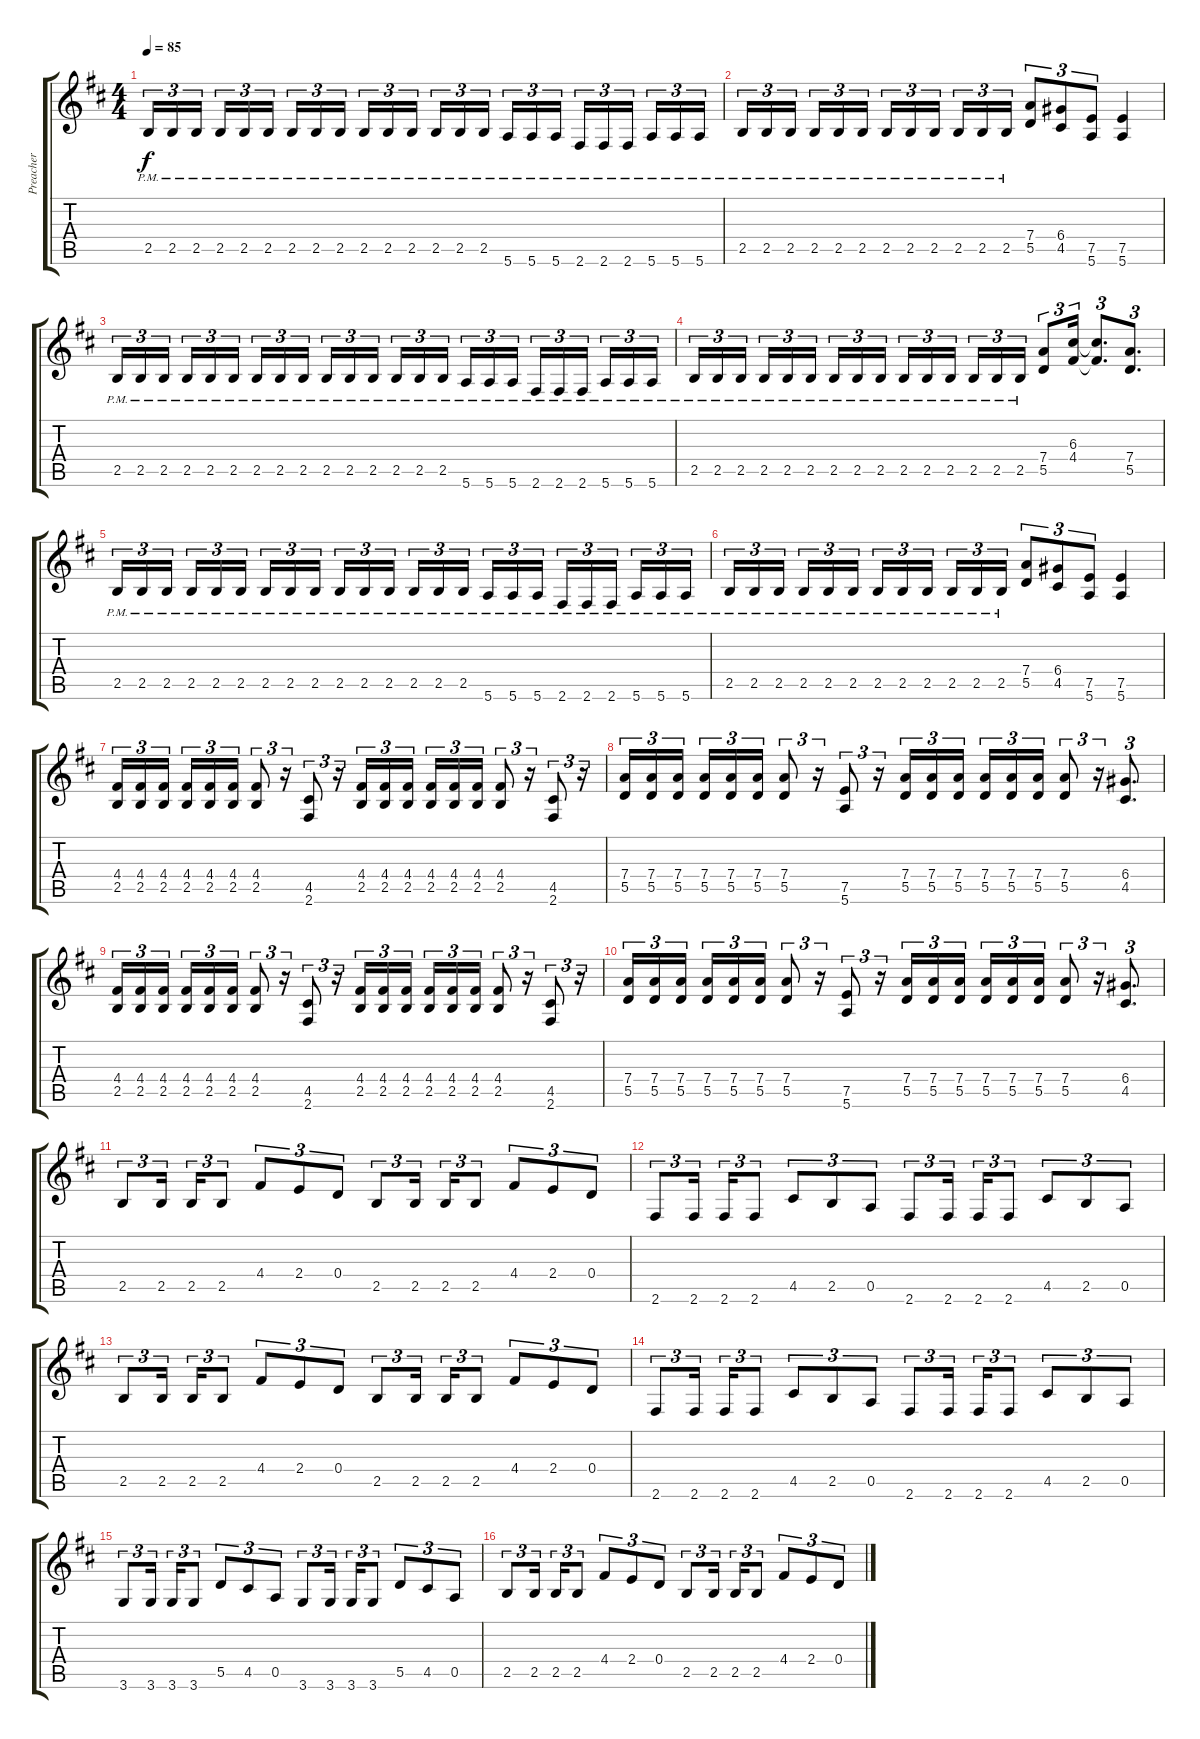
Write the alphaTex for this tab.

\track ("Preacher" "Preacher") {instrument distortionguitar}
\staff {score tabs}
\tuning (E4 B3 G3 D3 A2 E2) {hide}
\ts (4 4)
\tempo 85
\clef g2
\ks bminor
2.5{pm}.16{tu (3 2) dy f} 2.5{pm}.16{tu (3 2)} 2.5{pm}.16{tu (3 2) beam splitsecondary} 2.5{pm}.16{tu (3 2)} 2.5{pm}.16{tu (3 2)} 2.5{pm}.16{tu (3 2)} 2.5{pm}.16{tu (3 2)} 2.5{pm}.16{tu (3 2)} 2.5{pm}.16{tu (3 2) beam splitsecondary} 2.5{pm}.16{tu (3 2)} 2.5{pm}.16{tu (3 2)} 2.5{pm}.16{tu (3 2)} 2.5{pm}.16{tu (3 2)} 2.5{pm}.16{tu (3 2)} 2.5{pm}.16{tu (3 2) beam splitsecondary} 5.6{pm}.16{tu (3 2)} 5.6{pm}.16{tu (3 2)} 5.6{pm}.16{tu (3 2)} 2.6{pm}.16{tu (3 2)} 2.6{pm}.16{tu (3 2)} 2.6{pm}.16{tu (3 2) beam splitsecondary} 5.6{pm}.16{tu (3 2)} 5.6{pm}.16{tu (3 2)} 5.6{pm}.16{tu (3 2)} |
2.5{pm}.16{tu (3 2)} 2.5{pm}.16{tu (3 2)} 2.5{pm}.16{tu (3 2) beam splitsecondary} 2.5{pm}.16{tu (3 2)} 2.5{pm}.16{tu (3 2)} 2.5{pm}.16{tu (3 2)} 2.5{pm}.16{tu (3 2)} 2.5{pm}.16{tu (3 2)} 2.5{pm}.16{tu (3 2) beam splitsecondary} 2.5{pm}.16{tu (3 2)} 2.5{pm}.16{tu (3 2)} 2.5{pm}.16{tu (3 2)} (7.4 5.5).8{tu (3 2)} (6.4 4.5).8{tu (3 2)} (7.5 5.6).8{tu (3 2)} (7.5 5.6).4 |
2.5{pm}.16{tu (3 2)} 2.5{pm}.16{tu (3 2)} 2.5{pm}.16{tu (3 2) beam splitsecondary} 2.5{pm}.16{tu (3 2)} 2.5{pm}.16{tu (3 2)} 2.5{pm}.16{tu (3 2)} 2.5{pm}.16{tu (3 2)} 2.5{pm}.16{tu (3 2)} 2.5{pm}.16{tu (3 2) beam splitsecondary} 2.5{pm}.16{tu (3 2)} 2.5{pm}.16{tu (3 2)} 2.5{pm}.16{tu (3 2)} 2.5{pm}.16{tu (3 2)} 2.5{pm}.16{tu (3 2)} 2.5{pm}.16{tu (3 2) beam splitsecondary} 5.6{pm}.16{tu (3 2)} 5.6{pm}.16{tu (3 2)} 5.6{pm}.16{tu (3 2)} 2.6{pm}.16{tu (3 2)} 2.6{pm}.16{tu (3 2)} 2.6{pm}.16{tu (3 2) beam splitsecondary} 5.6{pm}.16{tu (3 2)} 5.6{pm}.16{tu (3 2)} 5.6{pm}.16{tu (3 2)} |
2.5{pm}.16{tu (3 2)} 2.5{pm}.16{tu (3 2)} 2.5{pm}.16{tu (3 2) beam splitsecondary} 2.5{pm}.16{tu (3 2)} 2.5{pm}.16{tu (3 2)} 2.5{pm}.16{tu (3 2)} 2.5{pm}.16{tu (3 2)} 2.5{pm}.16{tu (3 2)} 2.5{pm}.16{tu (3 2) beam splitsecondary} 2.5{pm}.16{tu (3 2)} 2.5{pm}.16{tu (3 2)} 2.5{pm}.16{tu (3 2)} 2.5{pm}.16{tu (3 2)} 2.5{pm}.16{tu (3 2)} 2.5{pm}.16{tu (3 2)} (7.4 5.5).8{tu (3 2)} (6.3 4.4).16{tu (3 2)} (6.3{t} 4.4{t}).8{d tu (3 2)} (7.4 5.5).8{d tu (3 2)} |
2.5{pm}.16{tu (3 2)} 2.5{pm}.16{tu (3 2)} 2.5{pm}.16{tu (3 2) beam splitsecondary} 2.5{pm}.16{tu (3 2)} 2.5{pm}.16{tu (3 2)} 2.5{pm}.16{tu (3 2)} 2.5{pm}.16{tu (3 2)} 2.5{pm}.16{tu (3 2)} 2.5{pm}.16{tu (3 2) beam splitsecondary} 2.5{pm}.16{tu (3 2)} 2.5{pm}.16{tu (3 2)} 2.5{pm}.16{tu (3 2)} 2.5{pm}.16{tu (3 2)} 2.5{pm}.16{tu (3 2)} 2.5{pm}.16{tu (3 2) beam splitsecondary} 5.6{pm}.16{tu (3 2)} 5.6{pm}.16{tu (3 2)} 5.6{pm}.16{tu (3 2)} 2.6{pm}.16{tu (3 2)} 2.6{pm}.16{tu (3 2)} 2.6{pm}.16{tu (3 2) beam splitsecondary} 5.6{pm}.16{tu (3 2)} 5.6{pm}.16{tu (3 2)} 5.6{pm}.16{tu (3 2)} |
2.5{pm}.16{tu (3 2)} 2.5{pm}.16{tu (3 2)} 2.5{pm}.16{tu (3 2) beam splitsecondary} 2.5{pm}.16{tu (3 2)} 2.5{pm}.16{tu (3 2)} 2.5{pm}.16{tu (3 2)} 2.5{pm}.16{tu (3 2)} 2.5{pm}.16{tu (3 2)} 2.5{pm}.16{tu (3 2) beam splitsecondary} 2.5{pm}.16{tu (3 2)} 2.5{pm}.16{tu (3 2)} 2.5{pm}.16{tu (3 2)} (7.4 5.5).8{tu (3 2)} (6.4 4.5).8{tu (3 2)} (7.5 5.6).8{tu (3 2)} (7.5 5.6).4 |
(4.4 2.5).16{tu (3 2)} (4.4 2.5).16{tu (3 2)} (4.4 2.5).16{tu (3 2) beam splitsecondary} (4.4 2.5).16{tu (3 2)} (4.4 2.5).16{tu (3 2)} (4.4 2.5).16{tu (3 2)} (4.4 2.5).8{tu (3 2)} r.16{tu (3 2)} (4.5 2.6).8{tu (3 2)} r.16{tu (3 2)} (4.4 2.5).16{tu (3 2)} (4.4 2.5).16{tu (3 2)} (4.4 2.5).16{tu (3 2) beam splitsecondary} (4.4 2.5).16{tu (3 2)} (4.4 2.5).16{tu (3 2)} (4.4 2.5).16{tu (3 2)} (4.4 2.5).8{tu (3 2)} r.16{tu (3 2)} (4.5 2.6).8{tu (3 2)} r.16{tu (3 2)} |
(7.4 5.5).16{tu (3 2)} (7.4 5.5).16{tu (3 2)} (7.4 5.5).16{tu (3 2) beam splitsecondary} (7.4 5.5).16{tu (3 2)} (7.4 5.5).16{tu (3 2)} (7.4 5.5).16{tu (3 2)} (7.4 5.5).8{tu (3 2)} r.16{tu (3 2)} (7.5 5.6).8{tu (3 2)} r.16{tu (3 2)} (7.4 5.5).16{tu (3 2)} (7.4 5.5).16{tu (3 2)} (7.4 5.5).16{tu (3 2) beam splitsecondary} (7.4 5.5).16{tu (3 2)} (7.4 5.5).16{tu (3 2)} (7.4 5.5).16{tu (3 2)} (7.4 5.5).8{tu (3 2)} r.16{tu (3 2)} (6.4 4.5).8{d tu (3 2)} |
(4.4 2.5).16{tu (3 2)} (4.4 2.5).16{tu (3 2)} (4.4 2.5).16{tu (3 2) beam splitsecondary} (4.4 2.5).16{tu (3 2)} (4.4 2.5).16{tu (3 2)} (4.4 2.5).16{tu (3 2)} (4.4 2.5).8{tu (3 2)} r.16{tu (3 2)} (4.5 2.6).8{tu (3 2)} r.16{tu (3 2)} (4.4 2.5).16{tu (3 2)} (4.4 2.5).16{tu (3 2)} (4.4 2.5).16{tu (3 2) beam splitsecondary} (4.4 2.5).16{tu (3 2)} (4.4 2.5).16{tu (3 2)} (4.4 2.5).16{tu (3 2)} (4.4 2.5).8{tu (3 2)} r.16{tu (3 2)} (4.5 2.6).8{tu (3 2)} r.16{tu (3 2)} |
(7.4 5.5).16{tu (3 2)} (7.4 5.5).16{tu (3 2)} (7.4 5.5).16{tu (3 2) beam splitsecondary} (7.4 5.5).16{tu (3 2)} (7.4 5.5).16{tu (3 2)} (7.4 5.5).16{tu (3 2)} (7.4 5.5).8{tu (3 2)} r.16{tu (3 2)} (7.5 5.6).8{tu (3 2)} r.16{tu (3 2)} (7.4 5.5).16{tu (3 2)} (7.4 5.5).16{tu (3 2)} (7.4 5.5).16{tu (3 2) beam splitsecondary} (7.4 5.5).16{tu (3 2)} (7.4 5.5).16{tu (3 2)} (7.4 5.5).16{tu (3 2)} (7.4 5.5).8{tu (3 2)} r.16{tu (3 2)} (6.4 4.5).8{d tu (3 2)} |
2.5.8{tu (3 2)} 2.5.16{tu (3 2) beam splitsecondary} 2.5.16{tu (3 2)} 2.5.8{tu (3 2)} 4.4.8{tu (3 2)} 2.4.8{tu (3 2)} 0.4.8{tu (3 2)} 2.5.8{tu (3 2)} 2.5.16{tu (3 2) beam splitsecondary} 2.5.16{tu (3 2)} 2.5.8{tu (3 2)} 4.4.8{tu (3 2)} 2.4.8{tu (3 2)} 0.4.8{tu (3 2)} |
2.6.8{tu (3 2)} 2.6.16{tu (3 2) beam splitsecondary} 2.6.16{tu (3 2)} 2.6.8{tu (3 2)} 4.5.8{tu (3 2)} 2.5.8{tu (3 2)} 0.5.8{tu (3 2)} 2.6.8{tu (3 2)} 2.6.16{tu (3 2) beam splitsecondary} 2.6.16{tu (3 2)} 2.6.8{tu (3 2)} 4.5.8{tu (3 2)} 2.5.8{tu (3 2)} 0.5.8{tu (3 2)} |
2.5.8{tu (3 2)} 2.5.16{tu (3 2) beam splitsecondary} 2.5.16{tu (3 2)} 2.5.8{tu (3 2)} 4.4.8{tu (3 2)} 2.4.8{tu (3 2)} 0.4.8{tu (3 2)} 2.5.8{tu (3 2)} 2.5.16{tu (3 2) beam splitsecondary} 2.5.16{tu (3 2)} 2.5.8{tu (3 2)} 4.4.8{tu (3 2)} 2.4.8{tu (3 2)} 0.4.8{tu (3 2)} |
2.6.8{tu (3 2)} 2.6.16{tu (3 2) beam splitsecondary} 2.6.16{tu (3 2)} 2.6.8{tu (3 2)} 4.5.8{tu (3 2)} 2.5.8{tu (3 2)} 0.5.8{tu (3 2)} 2.6.8{tu (3 2)} 2.6.16{tu (3 2) beam splitsecondary} 2.6.16{tu (3 2)} 2.6.8{tu (3 2)} 4.5.8{tu (3 2)} 2.5.8{tu (3 2)} 0.5.8{tu (3 2)} |
3.6.8{tu (3 2)} 3.6.16{tu (3 2) beam splitsecondary} 3.6.16{tu (3 2)} 3.6.8{tu (3 2)} 5.5.8{tu (3 2)} 4.5.8{tu (3 2)} 0.5.8{tu (3 2)} 3.6.8{tu (3 2)} 3.6.16{tu (3 2) beam splitsecondary} 3.6.16{tu (3 2)} 3.6.8{tu (3 2)} 5.5.8{tu (3 2)} 4.5.8{tu (3 2)} 0.5.8{tu (3 2)} |
2.5.8{tu (3 2)} 2.5.16{tu (3 2) beam splitsecondary} 2.5.16{tu (3 2)} 2.5.8{tu (3 2)} 4.4.8{tu (3 2)} 2.4.8{tu (3 2)} 0.4.8{tu (3 2)} 2.5.8{tu (3 2)} 2.5.16{tu (3 2) beam splitsecondary} 2.5.16{tu (3 2)} 2.5.8{tu (3 2)} 4.4.8{tu (3 2)} 2.4.8{tu (3 2)} 0.4.8{tu (3 2)}
